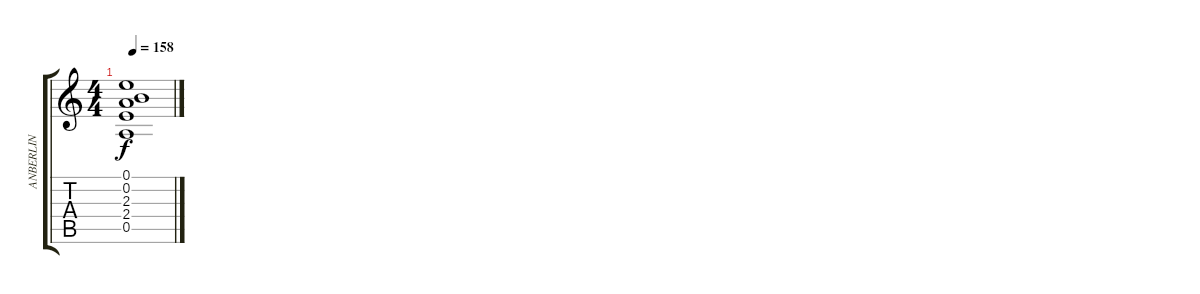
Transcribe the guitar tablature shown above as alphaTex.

\track ("ANBERLIN" "ANBERLIN") {instrument acousticguitarsteel}
\staff {score tabs}
\tuning (E4 B3 G3 D3 A2 E2) {hide}
\ts (4 4)
\tempo 158
\clef g2
\ks c
(0.1 0.2 2.3 2.4 0.5).1{dy f}
